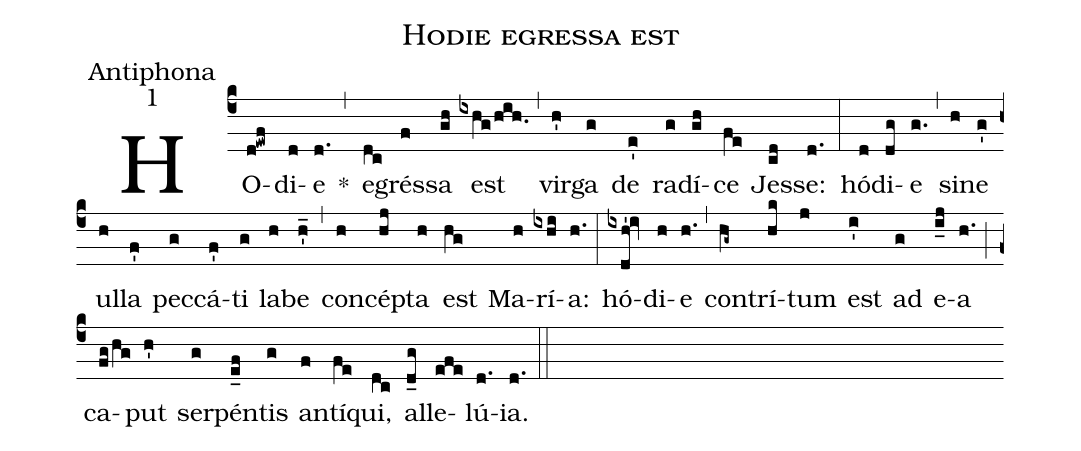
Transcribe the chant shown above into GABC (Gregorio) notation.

name:Hodie egressa est;
office-part:Antiphona;
mode:1;
%%
(c4) HO(d!ewf)di(d)e(d.) *(,) e(dc)grés(f)sa(gh) est(ixhg/hih.) (,) vir(h')ga(g) de(e') ra(g)dí(gh)ce(fe) Jes(cd)se:(d.) (:) hó(d)di(dg)e(g.) (,) si(h)ne(g') ul(h)la(f') pec(g)cá(f')ti(g) la(h)be(h'_) (,) con(h)cé(hj)pta(h) est(hg) Ma(h)rí(ixhi)a:(h.) (:) hó(ixdh'!iv)di(h)e(h.) (,) con(hg~)trí(hk)tum(j) est(i') ad(g) e(i_j)a(h.) (;) ca(fg/hg)put(h') ser(g)pén(e_f)tis(g) an(f)tí(fe)qui,(dc) al(d_g)le(efe)lú(d.)ia.(d.) (::)
